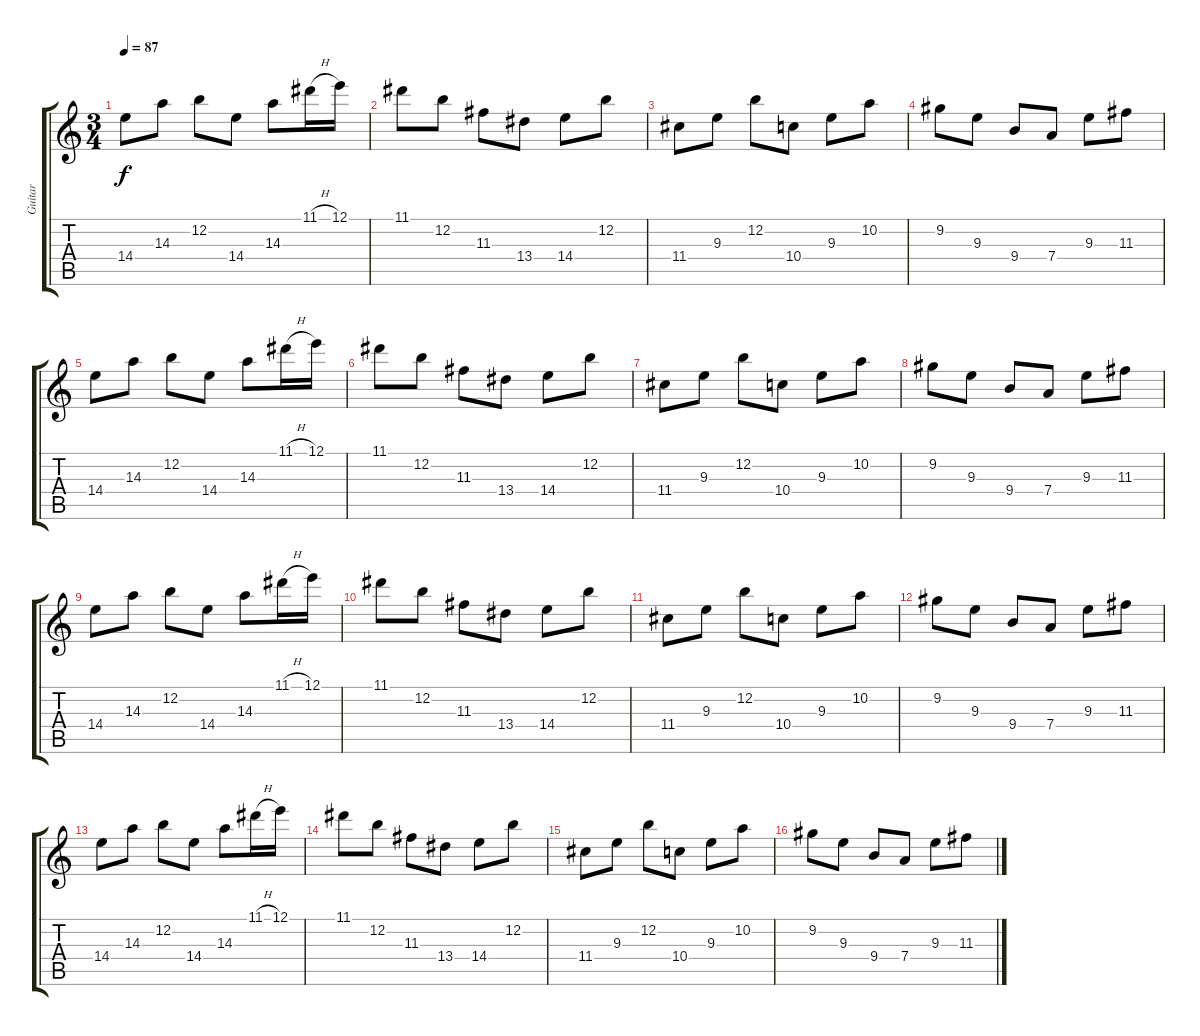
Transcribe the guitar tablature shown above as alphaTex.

\track ("Guitar" "Guitar") {instrument distortionguitar}
\staff {score tabs}
\tuning (E4 B3 G3 D3 A2 E2) {hide}
\ts (3 4)
\tempo 87
\clef g2
\ks c
14.4.8{dy f instrument distortionguitar} 14.3.8 12.2.8 14.4.8 14.3.8 11.1{h}.16 12.1.16 |
11.1.8 12.2.8 11.3.8 13.4.8 14.4.8 12.2.8 |
11.4.8 9.3.8 12.2.8 10.4.8 9.3.8 10.2.8 |
9.2.8 9.3.8 9.4.8 7.4.8 9.3.8 11.3.8 |
14.4.8 14.3.8 12.2.8 14.4.8 14.3.8 11.1{h}.16 12.1.16 |
11.1.8 12.2.8 11.3.8 13.4.8 14.4.8 12.2.8 |
11.4.8 9.3.8 12.2.8 10.4.8 9.3.8 10.2.8 |
9.2.8 9.3.8 9.4.8 7.4.8 9.3.8 11.3.8 |
14.4.8 14.3.8 12.2.8 14.4.8 14.3.8 11.1{h}.16 12.1.16 |
11.1.8 12.2.8 11.3.8 13.4.8 14.4.8 12.2.8 |
11.4.8 9.3.8 12.2.8 10.4.8 9.3.8 10.2.8 |
9.2.8 9.3.8 9.4.8 7.4.8 9.3.8 11.3.8 |
14.4.8 14.3.8 12.2.8 14.4.8 14.3.8 11.1{h}.16 12.1.16 |
11.1.8 12.2.8 11.3.8 13.4.8 14.4.8 12.2.8 |
11.4.8 9.3.8 12.2.8 10.4.8 9.3.8 10.2.8 |
9.2.8 9.3.8 9.4.8 7.4.8 9.3.8 11.3.8
